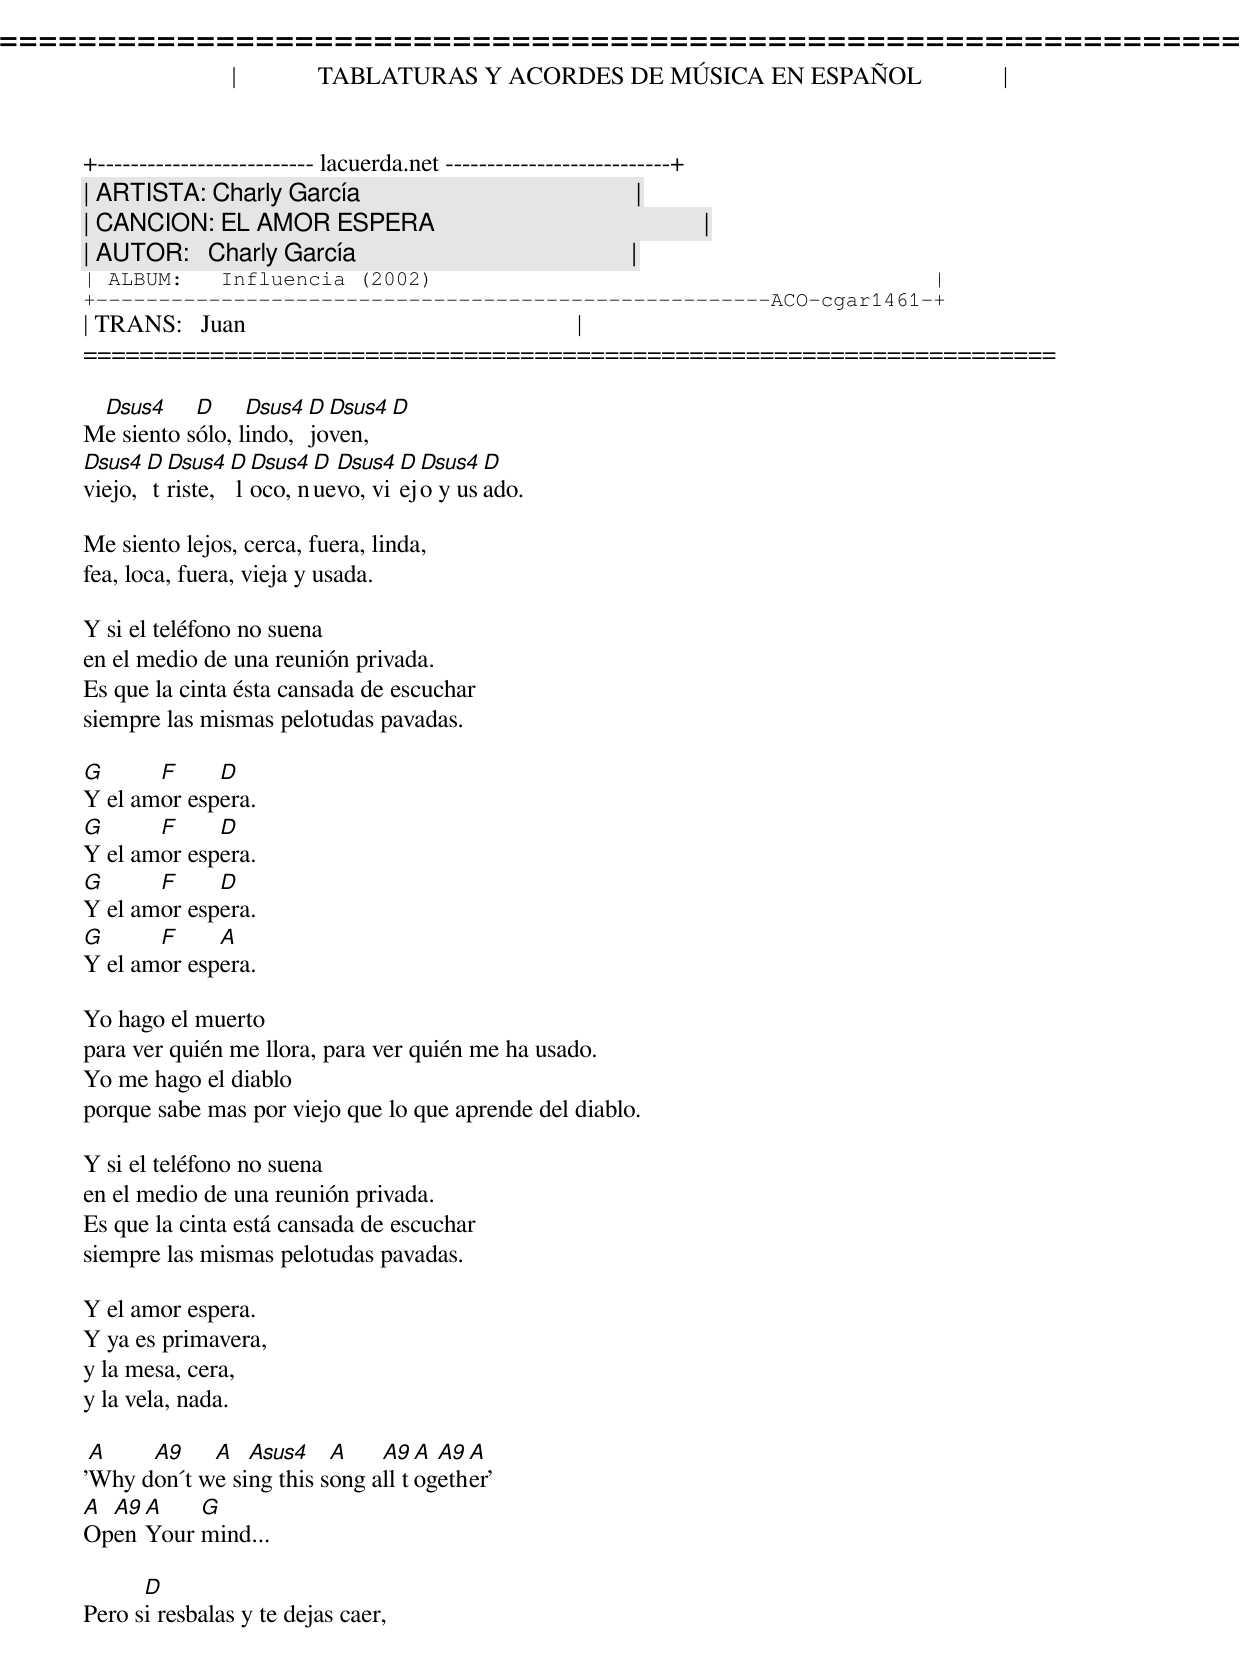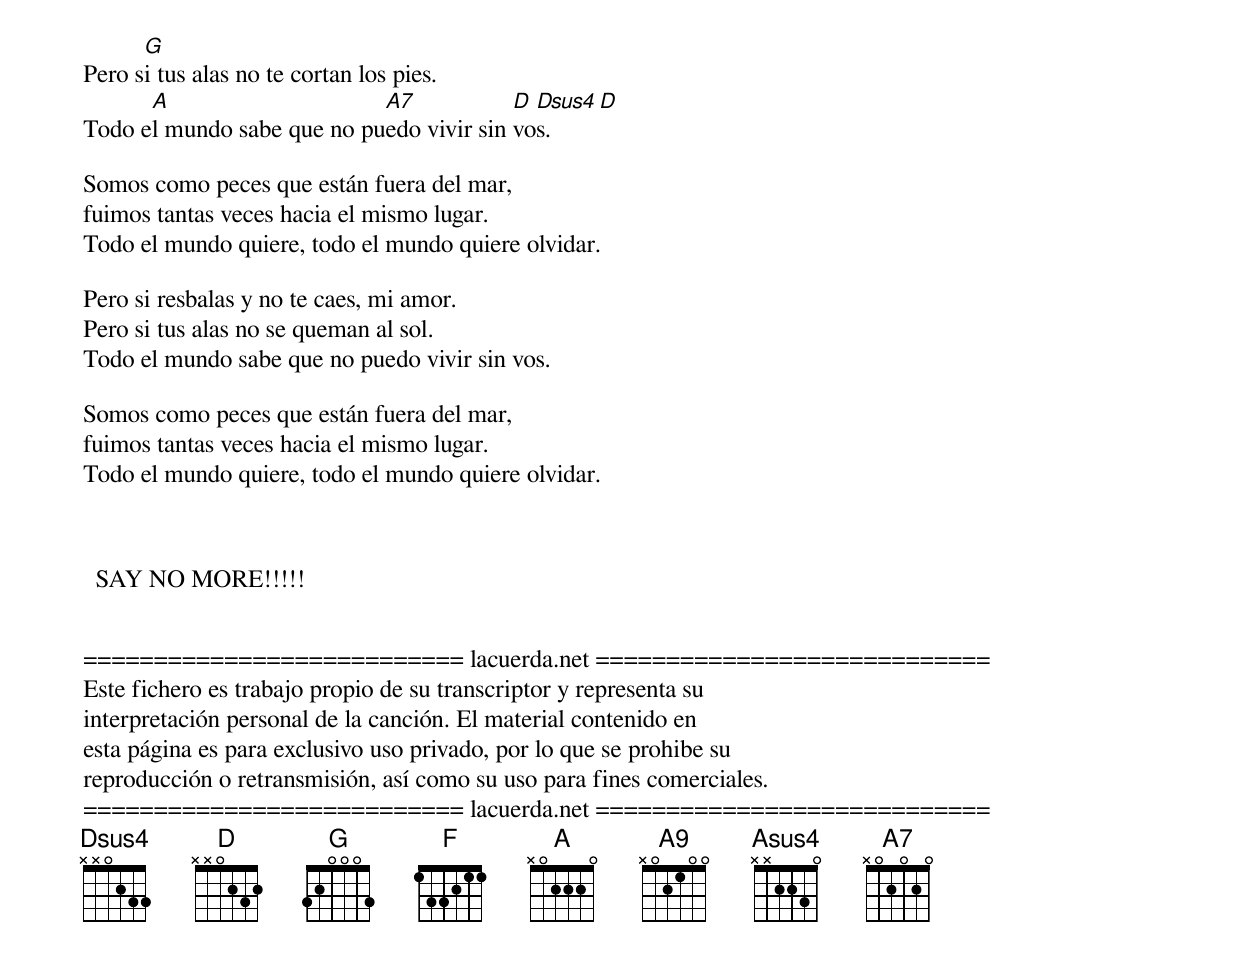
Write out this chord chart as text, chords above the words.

=====================================================================
|             TABLATURAS Y ACORDES DE MÚSICA EN ESPAÑOL             |
+-------------------------- lacuerda.net ---------------------------+
| ARTISTA: Charly García                                            |
| CANCION: EL AMOR ESPERA                                           |
| AUTOR:   Charly García                                            |
| ALBUM:   Influencia (2002)                                        |
+------------------------------------------------------ACO-cgar1461-+
| TRANS:   Juan                                                     |
=====================================================================

 Dsus4     D     Dsus4 D Dsus4 D
Me siento sólo, lindo, joven,
Dsus4 D Dsus4 D Dsus4 D Dsus4 D Dsus4 D
viejo, triste, loco, nuevo, viejo y usado.

Me siento lejos, cerca, fuera, linda,
fea, loca, fuera, vieja y usada.

Y si el teléfono no suena
en el medio de una reunión privada.
Es que la cinta ésta cansada de escuchar
siempre las mismas pelotudas pavadas.

G      F     D
Y el amor espera.
G      F     D
Y el amor espera.
G      F     D
Y el amor espera.
G      F     A
Y el amor espera.

Yo hago el muerto
para ver quién me llora, para ver quién me ha usado.
Yo me hago el diablo
porque sabe mas por viejo que lo que aprende del diablo.

Y si el teléfono no suena
en el medio de una reunión privada.
Es que la cinta está cansada de escuchar
siempre las mismas pelotudas pavadas.

Y el amor espera.
Y ya es primavera,
y la mesa, cera,
y la vela, nada.

 A    A9    A   Asus4    A    A9  A A9 A
'Why don´t we sing this song all together'
A A9 A    G
Open Your mind...

      D
Pero si resbalas y te dejas caer,
      G
Pero si tus alas no te cortan los pies.
      A                     A7            D Dsus4 D
Todo el mundo sabe que no puedo vivir sin vos.

Somos como peces que están fuera del mar,
fuimos tantas veces hacia el mismo lugar.
Todo el mundo quiere, todo el mundo quiere olvidar.

Pero si resbalas y no te caes, mi amor.
Pero si tus alas no se queman al sol.
Todo el mundo sabe que no puedo vivir sin vos.

Somos como peces que están fuera del mar,
fuimos tantas veces hacia el mismo lugar.
Todo el mundo quiere, todo el mundo quiere olvidar.



  SAY NO MORE!!!!!


=========================== lacuerda.net ============================
Este fichero es trabajo propio de su transcriptor y representa su
interpretación personal de la canción. El material contenido en
esta página es para exclusivo uso privado, por lo que se prohibe su
reproducción o retransmisión, así como su uso para fines comerciales.
=========================== lacuerda.net ============================
